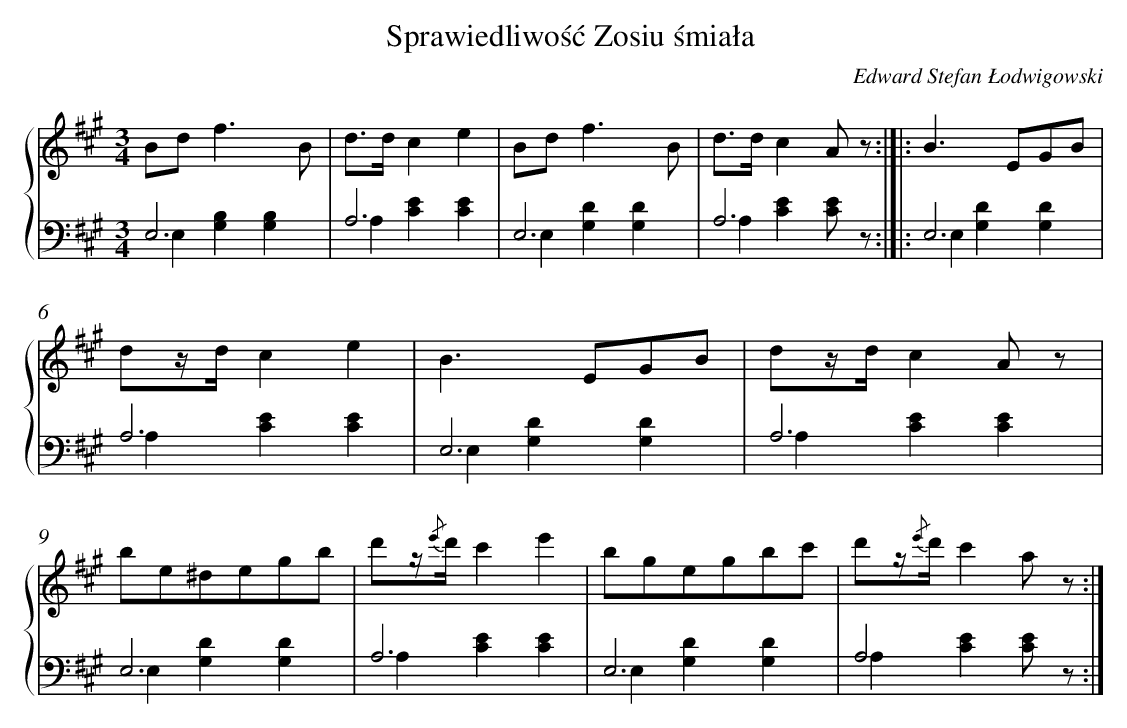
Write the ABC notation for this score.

X:1
T: Sprawiedliwość Zosiu śmiała
C: Edward Stefan Łodwigowski
L: 1/4
M: 3/4
%%staves {1 2}
V: 1 clef=treble
V: 2 clef=bass
K: A
[V:1] B/d<fB/ |
[V:2] E,3 & E,[B,G,][B,G,] |
[V:1] d/>d/ce |
[V:2] A,3 & A,[EC][EC] |
[V:1] B/d<fB/ |
[V:2] E,3 & E,[DG,][DG,] |
[V:1] d/>d/cA/ z/ :|]|:
[V:2] A,3 & A,[EC][E/C/] z/ :|]|:
[V:1] B>EG/B/ |
[V:2] E,3 & E,[DG,][DG,] |
[V:1] d/z//d//ce |
[V:2] A,3 & A,[EC][EC] |
[V:1] B>EG/B/ |
[V:2] E,3 & E,[DG,][DG,] |
[V:1] d/z//d//cA/ z/ |
[V:2] A,3 & A,[EC][EC] |
[V:1] b/e/^d/e/g/b/ |
[V:2] E,3 & E,[DG,][DG,] |
[V:1] d'/z//{/e'}d'//c'e' |
[V:2] A,3 & A,[EC][EC] |
[V:1] b/g/e/g/b/c'/ |
[V:2] E,3 & E,[DG,][DG,] |
[V:1] d'/z//{/e'}d'//c'a/ z/ :|]
[V:2] A,2x & A,[EC][E/C/] z/ :|]
